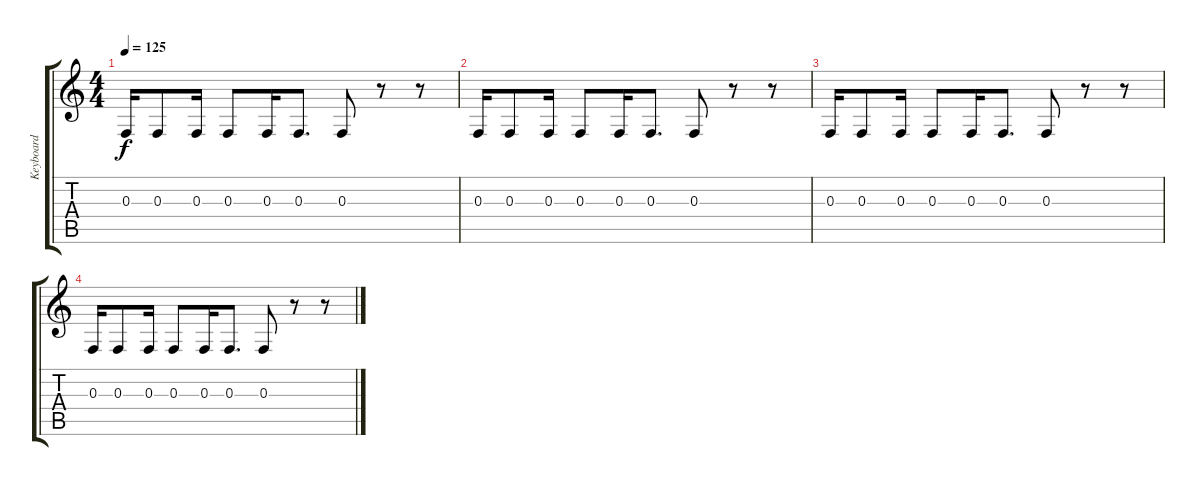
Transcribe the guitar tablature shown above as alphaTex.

\track ("Keyboard" "Keyboard") {instrument blownbottle}
\staff {score tabs}
\tuning (D4 A3 F3 C3 G2 C2) {hide}
\ts (4 4)
\tempo 125
\clef g2
\ks c
0.3.16{dy f} 0.3.8 0.3.16 0.3.8 0.3.16 0.3.8{d} 0.3.8 r.8 r.8 |
0.3.16 0.3.8 0.3.16 0.3.8 0.3.16 0.3.8{d} 0.3.8 r.8 r.8 |
0.3.16 0.3.8 0.3.16 0.3.8 0.3.16 0.3.8{d} 0.3.8 r.8 r.8 |
0.3.16 0.3.8 0.3.16 0.3.8 0.3.16 0.3.8{d} 0.3.8 r.8 r.8
